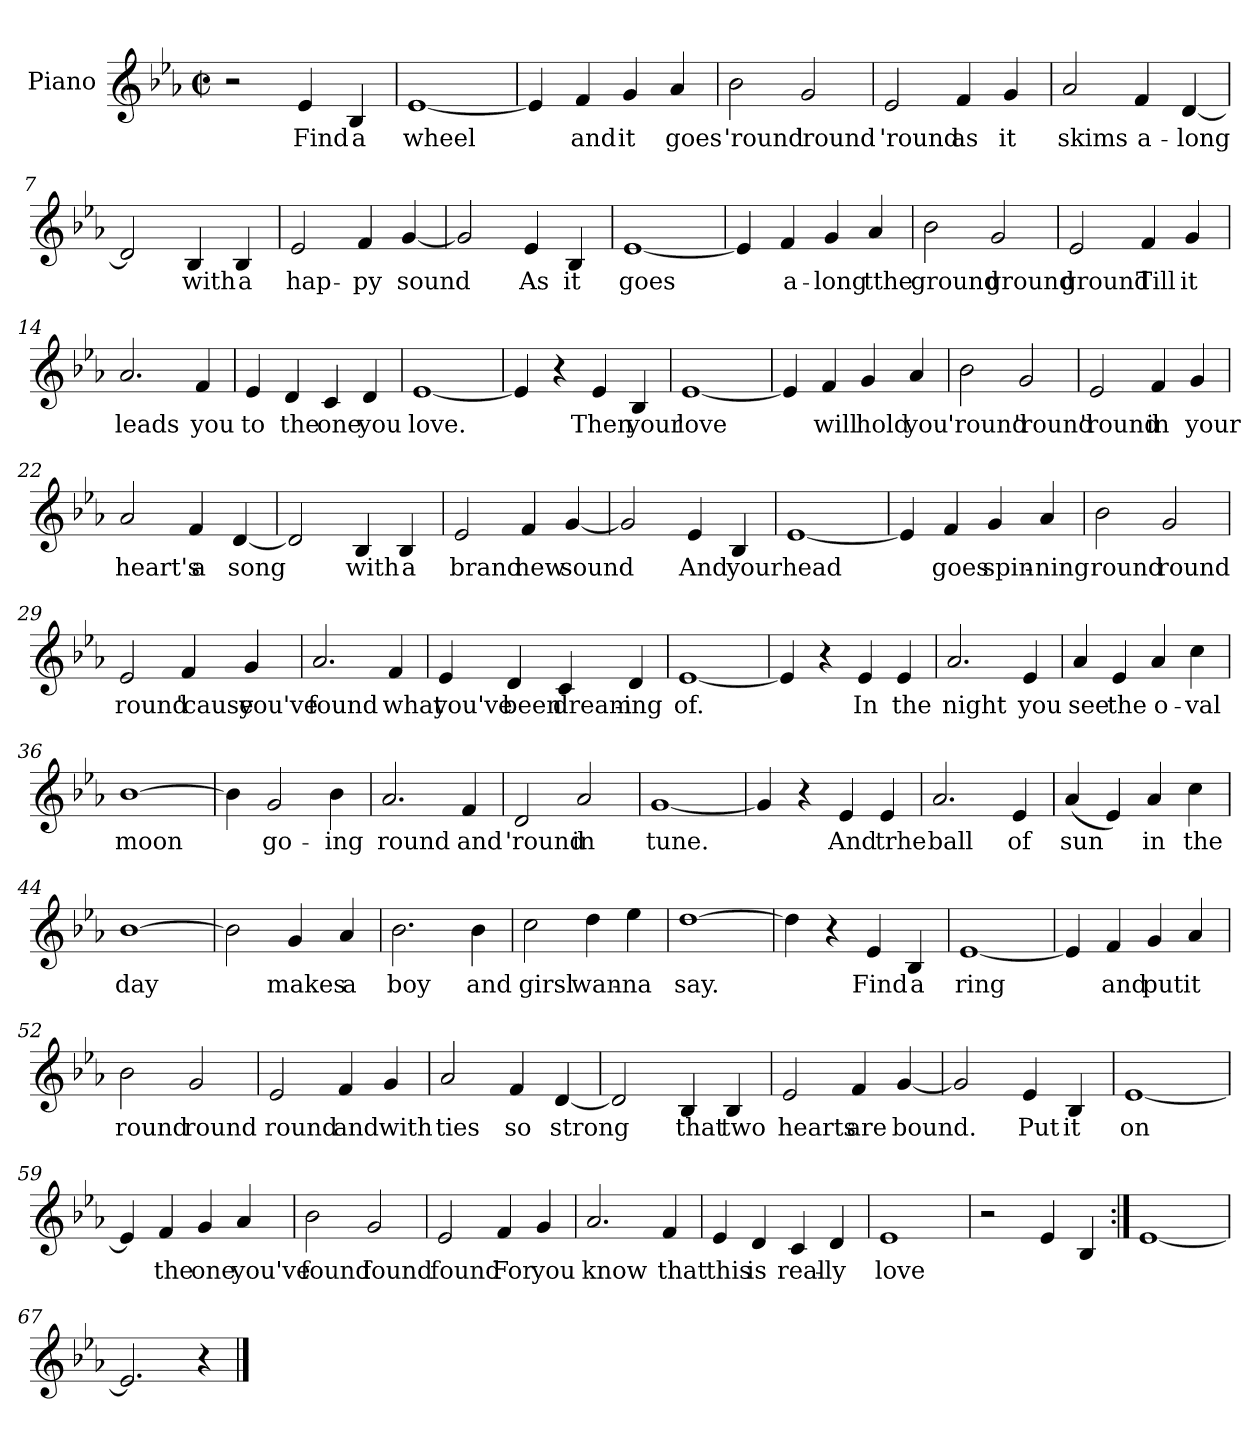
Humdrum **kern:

**kern	**text
*part1	*part1
*staff1	*staff1
*I"Piano	*
*I'Pno.	*
*clefG2	*
*k[b-e-a-]	*
*E-:	*
*M2/2	*
*met(c|)	*
=1	=1
2r	.
4e-/	Find
4B-/	a
=2	=2
[1e-	wheel
=3	=3
4e-/]	.
4f/	and
4g/	it
4a-/	goes
=4	=4
2b-\	'round
2g/	'round
=5	=5
2e-/	'round
4f/	as
4g/	it
!!LO:LB:g=z
=6	=6
2a-/	skims
4f/	a-
[4d/	-long
=7	=7
2d/]	.
4B-/	with
4B-/	a
=8	=8
2e-/	hap-
4f/	-py
[4g/	sound
=9	=9
2g/]	.
4e-/	As
4B-/	it
=10	=10
[1e-	goes
=11	=11
4e-/]	.
4f/	a-
4g/	-long
4a-/	tthe
!!LO:LB:g=z
=12	=12
2b-\	ground
2g/	ground
=13	=13
2e-/	ground
4f/	Till
4g/	it
=14	=14
2.a-/	leads
4f/	you
=15	=15
4e-/	to
4d/	the
4c/	one
4d/	you
=16	=16
[1e-	love.
!!LO:LB:g=z
=17	=17
4e-/]	.
4r	.
4e-/	Then
4B-/	your
=18	=18
[1e-	love
=19	=19
4e-/]	.
4f/	will
4g/	hold
4a-/	you
=20	=20
2b-\	'round
2g/	'round
=21	=21
2e-/	'round
4f/	in
4g/	your
!!LO:LB:g=z
=22	=22
2a-/	heart's
4f/	a
[4d/	song
=23	=23
2d/]	.
4B-/	with
4B-/	a
=24	=24
2e-/	brand
4f/	new
[4g/	sound
=25	=25
2g/]	.
4e-/	And
4B-/	your
=26	=26
[1e-	head
!!LO:LB:g=z
=27	=27
4e-/]	.
4f/	goes
4g/	spin-
4a-/	-ning
=28	=28
2b-\	round
2g/	round
=29	=29
2e-/	round
4f/	'cause
4g/	you've
=30	=30
2.a-/	found
4f/	what
!!LO:LB:g=z
=31	=31
4e-/	you've
4d/	been
4c/	dream-
4d/	-ing
=32	=32
[1e-	of.
=33	=33
4e-/]	.
4r	.
4e-/	In
4e-/	the
=34	=34
2.a-/	night
4e-/	you
=35	=35
4a-/	see
4e-/	the
4a-/	o-
4cc\	-val
!!LO:LB:g=z
=36	=36
[1b-	moon
=37	=37
4b-\]	.
2g/	go-
4b-\	-ing
=38	=38
2.a-/	round
4f/	and
=39	=39
2d/	'round
2a-/	in
=40	=40
[1g	tune.
=41	=41
4g/]	.
4r	.
4e-/	And
4e-/	trhe
=42	=42
2.a-/	ball
4e-/	of
!!LO:PB:g=z
=43	=43
(4a-/	sun
4e-/)	.
4a-/	in
4cc\	the
=44	=44
[1b-	day
=45	=45
2b-\]	.
4g/	makes
4a-/	a
=46	=46
2.b-\	boy
4b-\	and
=47	=47
2cc\	girsl
4dd\	wan-
4ee-\	-na
=48	=48
[1dd	say.
!!LO:LB:g=z
=49	=49
4dd\]	.
4r	.
4e-/	Find
4B-/	a
=50	=50
[1e-	ring
=51	=51
4e-/]	.
4f/	and
4g/	put
4a-/	it
=52	=52
2b-\	round
2g/	round
=53	=53
2e-/	round
4f/	and
4g/	with
!!LO:LB:g=z
=54	=54
2a-/	ties
4f/	so
[4d/	strong
=55	=55
2d/]	.
4B-/	that
4B-/	two
=56	=56
2e-/	hearts
4f/	are
[4g/	bound.
=57	=57
2g/]	.
4e-/	Put
4B-/	it
=58	=58
[1e-	on
!!LO:LB:g=z
=59	=59
4e-/]	.
4f/	the
4g/	one
4a-/	you've
=60	=60
2b-\	found
2g/	found
=61	=61
2e-/	found
4f/	For
4g/	you
=62	=62
2.a-/	know
4f/	that
!!LO:LB:g=z
=63	=63
4e-/	this
4d/	is
4c/	real-
4d/	-ly
=64	=64
1e-	love
=65	=65
2r	.
4e-/	.
4B-/	.
=66:|!	=66:|!
[1e-	.
=67	=67
2.e-/]	.
4r	.
==	==
*-	*-
